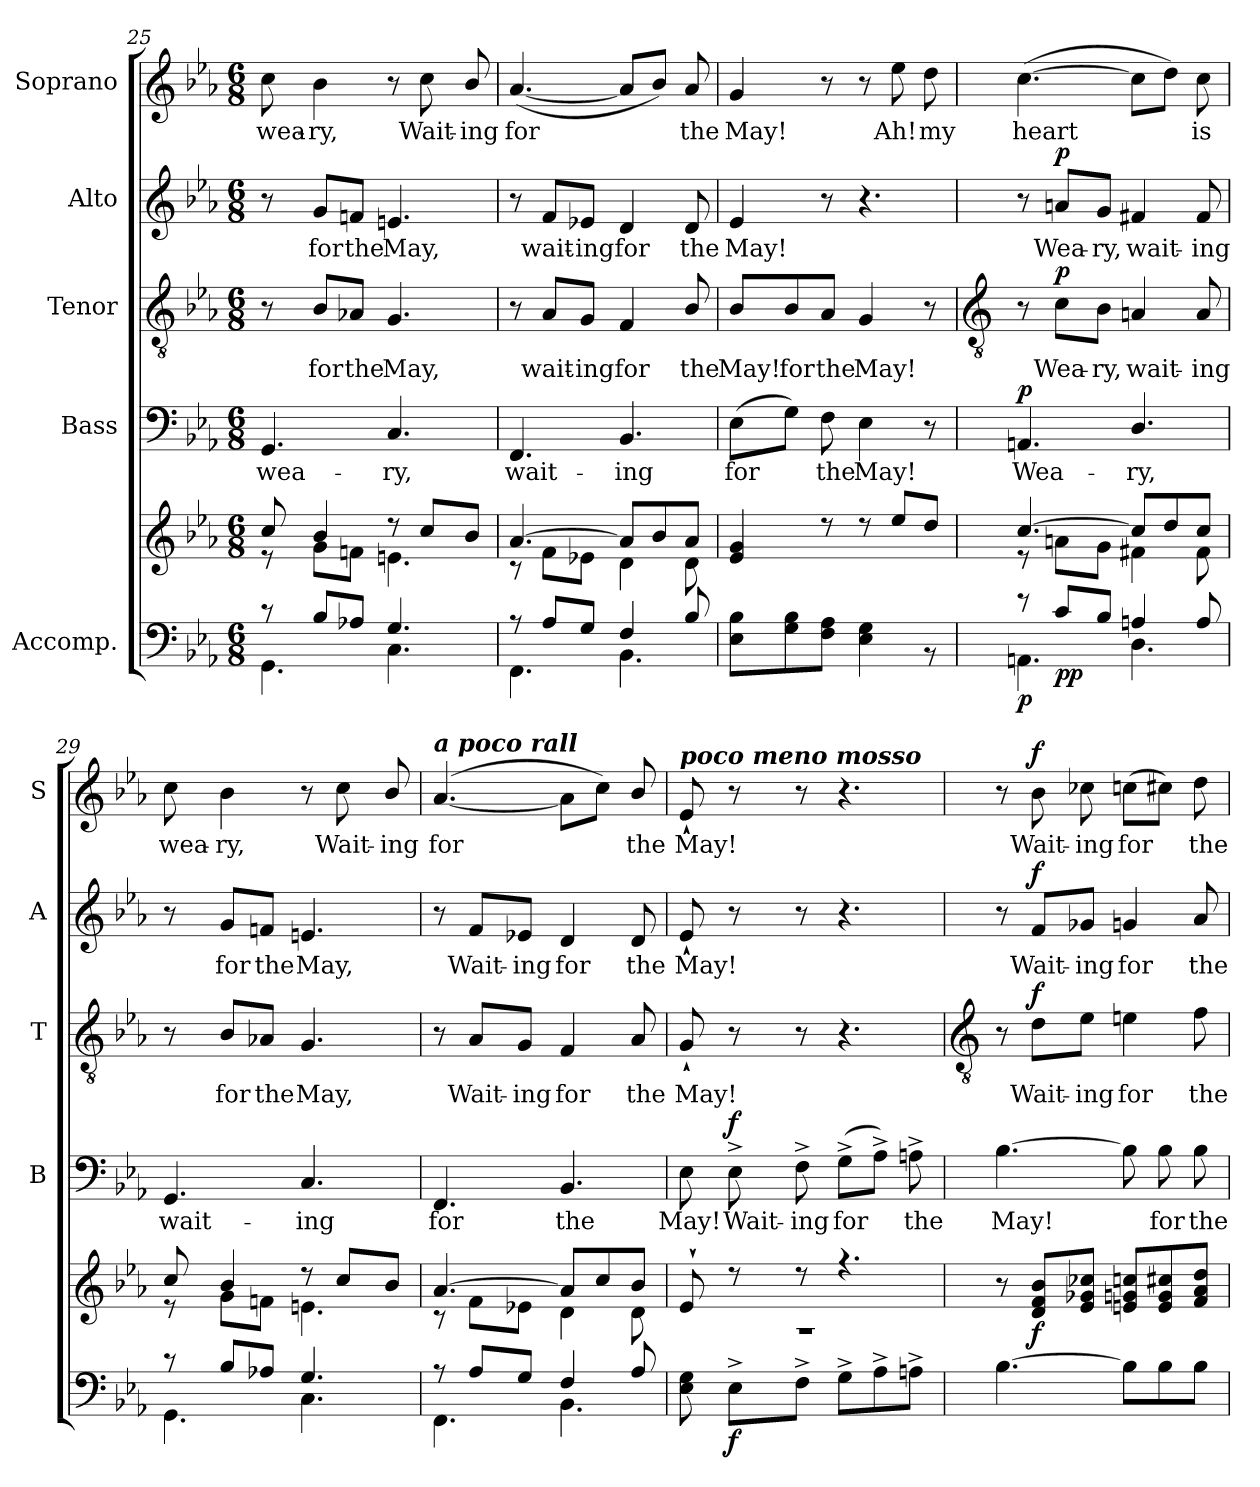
**kern	**kern	**dynam	**kern	**text	**dynam	**kern	**text	**dynam	**kern	**text	**dynam	**kern	**text	**dynam
*part5	*part5	*part5	*part4	*part4	*part4	*part3	*part3	*part3	*part2	*part2	*part2	*part1	*part1	*part1
*staff6	*staff5	*staff5/6	*staff4	*staff4	*staff4	*staff3	*staff3	*staff3	*staff2	*staff2	*staff2	*staff1	*staff1	*staff1
*I"Accomp.	*	*	*I"Bass	*	*	*I"Tenor	*	*	*I"Alto	*	*	*I"Soprano	*	*
*	*	*	*I'B	*	*	*I'T	*	*	*I'A	*	*	*I'S	*	*
*clefF4	*clefG2	*	*clefF4	*	*	*clefGv2	*	*	*clefG2	*	*	*clefG2	*	*
*k[b-e-a-]	*k[b-e-a-]	*	*k[b-e-a-]	*	*	*k[b-e-a-]	*	*	*k[b-e-a-]	*	*	*k[b-e-a-]	*	*
*E-:	*E-:	*	*E-:	*	*	*E-:	*	*	*E-:	*	*	*E-:	*	*
*M6/8	*M6/8	*	*M6/8	*	*	*M6/8	*	*	*M6/8	*	*	*M6/8	*	*
=25	=25	=25	=25	=25	=25	=25	=25	=25	=25	=25	=25	=25	=25	=25
*^	*^	*	*	*	*	*	*	*	*	*	*	*	*	*
!	!	!	!	!	!	!LO:LY:b	!	!	!	!	!	!	!	!	!LO:LY:b	!
8r	4.GG\	8cc/	8r	.	4.GG	wea-	.	8r	.	.	8r	.	.	8cc	wea-	.
!	!	!	!	!	!	!	!	!	!LO:LY:b	!	!	!LO:LY:b	!	!	!LO:LY:b	!
8B-/L	.	4b-/	8g\L	.	.	.	.	8B-/L	for	.	8g/L	for	.	4b-	-ry,	.
!	!	!	!	!	!	!	!	!	!LO:LY:b	!	!	!LO:LY:b	!	!	!	!
8A-X/J	.	.	8fn\J	.	.	.	.	8A-X/J	the	.	8fn/J	the	.	.	.	.
!	!	!	!	!	!	!LO:LY:b	!	!	!LO:LY:b	!	!	!LO:LY:b	!	!	!	!
4.G/	4.C\	8r	4.en\	.	4.C	-ry,	.	4.G	May,	.	4.en	May,	.	8r	.	.
!	!	!	!	!	!	!	!	!	!	!	!	!	!	!	!LO:LY:b	!
.	.	8cc/L	.	.	.	.	.	.	.	.	.	.	.	8cc	Wait-	.
!	!	!	!	!	!	!	!	!	!	!	!	!	!	!	!LO:LY:b	!
.	.	8b-/J	.	.	.	.	.	.	.	.	.	.	.	8b-/	-ing	.
=26	=26	=26	=26	=26	=26	=26	=26	=26	=26	=26	=26	=26	=26	=26	=26	=26
!	!	!	!	!	!	!LO:LY:b	!	!	!	!	!	!	!	!	!LO:LY:b	!
8r	4.FF\	[4.a-/	8r	.	4.FF	wait-	.	8r	.	.	8r	.	.	(<[4.a-	for	.
!	!	!	!	!	!	!	!	!	!LO:LY:b	!	!	!LO:LY:b	!	!	!	!
8A-/L	.	.	8f\L	.	.	.	.	8A-/L	wait-	.	8f/L	wait-	.	.	.	.
!	!	!	!	!	!	!	!	!	!LO:LY:b	!	!	!LO:LY:b	!	!	!	!
8G/J	.	.	8e-X\J	.	.	.	.	8G/J	-ing	.	8e-X/J	-ing	.	.	.	.
!	!	!	!	!	!	!LO:LY:b	!	!	!LO:LY:b	!	!	!LO:LY:b	!	!	!	!
4F/	4.BB-\	8a-/L]	4d\	.	4.BB-	-ing	.	4F	for	.	4d	for	.	8a-L]	.	.
.	.	8b-/	.	.	.	.	.	.	.	.	.	.	.	8b-J)	.	.
!	!	!	!	!	!	!	!	!	!LO:LY:b	!	!	!LO:LY:b	!	!	!LO:LY:b	!
8B-/	.	8a-/J	8d\	.	.	.	.	8B-/	the	.	8d	the	.	8a-	the	.
=27	=27	=27	=27	=27	=27	=27	=27	=27	=27	=27	=27	=27	=27	=27	=27	=27
!LO:N:vis=1	!	!	!LO:N:vis=1	!	!	!LO:LY:b	!	!	!LO:LY:b	!	!	!LO:LY:b	!	!	!LO:LY:b	!
2.ryy	8E-\ 8B-\L	4e-/ 4g/	2.ryy	.	(>8E-L	for	.	8B-/L	May!	.	4e-	May!	.	4g	May!	.
!	!	!	!	!	!	!	!	!	!LO:LY:b	!	!	!	!	!	!	!
.	8G\ 8B-\	.	.	.	8GJ)	.	.	8B-/	for	.	.	.	.	.	.	.
!	!	!	!	!	!	!LO:LY:b	!	!	!LO:LY:b	!	!	!	!	!	!	!
.	8F\ 8A-\J	8r	.	.	8F	the	.	8A-/J	the	.	8r	.	.	8r	.	.
!	!	!	!	!	!	!LO:LY:b	!	!	!LO:LY:b	!	!	!	!	!	!	!
.	4E-\ 4G\	8r	.	.	4E-	May!	.	4G	May!	.	4.r	.	.	8r	.	.
!	!	!	!	!	!	!	!	!	!	!	!	!	!	!	!LO:LY:b	!
.	.	8ee-/L	.	.	.	.	.	.	.	.	.	.	.	8ee-	Ah!	.
!	!	!	!	!	!	!	!	!	!	!	!	!	!	!	!LO:LY:b	!
.	8r	8dd/J	.	.	8r	.	.	8r	.	.	.	.	.	8dd	my	.
!!LO:LB:g=z
=28	=28	=28	=28	=28	=28	=28	=28	=28	=28	=28	=28	=28	=28	=28	=28	=28
*	*	*	*	*	*	*	*	*clefGv2	*	*	*	*	*	*	*	*
!	!	!	!	!LO:DY:b=2	!	!LO:LY:b	!LO:DY:b	!	!	!	!	!	!	!	!LO:LY:b	!
8r	4.AAn\	[4.cc/	8r	p	4.AAn	Wea-	p	8r	.	.	8r	.	.	(>[4.cc	heart	.
!	!	!	!	!LO:DY:b=2	!	!	!	!	!LO:LY:b	!	!	!LO:LY:b	!	!	!	!
!	!	!	!	!LO:DY:n=1:b	!	!	!	!	!	!LO:DY:b	!	!	!LO:DY:b	!	!	!
8c/L	.	.	8an\L	p p	.	.	.	8c\L	Wea-	p	8an/L	Wea-	p	.	.	.
!	!	!	!	!	!	!	!	!	!LO:LY:b	!	!	!LO:LY:b	!	!	!	!
8B-/J	.	.	8g\J	.	.	.	.	8B-\J	-ry,	.	8g/J	-ry,	.	.	.	.
!	!	!	!	!	!	!LO:LY:b	!	!	!LO:LY:b	!	!	!LO:LY:b	!	!	!	!
4An/	4.D\	8cc/L]	4f#X\	.	4.D/	-ry,	.	4An	wait-	.	4f#X	wait-	.	8ccL]	.	.
.	.	8dd/	.	.	.	.	.	.	.	.	.	.	.	8ddJ)	.	.
!	!	!	!	!	!	!	!	!	!LO:LY:b	!	!	!LO:LY:b	!	!	!LO:LY:b	!
8A/	.	8cc/J	8f#\	.	.	.	.	8A	-ing	.	8f#	-ing	.	8cc	is	.
=29	=29	=29	=29	=29	=29	=29	=29	=29	=29	=29	=29	=29	=29	=29	=29	=29
!	!	!	!	!	!	!LO:LY:b	!	!	!	!	!	!	!	!	!LO:LY:b	!
8r	4.GG\	8cc/	8r	.	4.GG	wait-	.	8r	.	.	8r	.	.	8cc	wea-	.
!	!	!	!	!	!	!	!	!	!LO:LY:b	!	!	!LO:LY:b	!	!	!LO:LY:b	!
8B-/L	.	4b-/	8g\L	.	.	.	.	8B-/L	for	.	8g/L	for	.	4b-	-ry,	.
!	!	!	!	!	!	!	!	!	!LO:LY:b	!	!	!LO:LY:b	!	!	!	!
8A-X/J	.	.	8fn\J	.	.	.	.	8A-X/J	the	.	8fn/J	the	.	.	.	.
!	!	!	!	!	!	!LO:LY:b	!	!	!LO:LY:b	!	!	!LO:LY:b	!	!	!	!
4.G/	4.C\	8r	4.en\	.	4.C	-ing	.	4.G	May,	.	4.en	May,	.	8r	.	.
!	!	!	!	!	!	!	!	!	!	!	!	!	!	!	!LO:LY:b	!
.	.	8cc/L	.	.	.	.	.	.	.	.	.	.	.	8cc	Wait-	.
!	!	!	!	!	!	!	!	!	!	!	!	!	!	!	!LO:LY:b	!
.	.	8b-/J	.	.	.	.	.	.	.	.	.	.	.	8b-/	-ing	.
=30	=30	=30	=30	=30	=30	=30	=30	=30	=30	=30	=30	=30	=30	=30	=30	=30
!	!	!	!	!	!	!	!	!	!	!	!	!	!	!LO:TX:a:Bi:t=a poco rall	!	!
!	!	!	!	!	!	!LO:LY:b	!	!	!	!	!	!	!	!	!LO:LY:b	!
8r	4.FF\	[4.a-/	8r	.	4.FF	for	.	8r	.	.	8r	.	.	(>[4.a-	for	.
!	!	!	!	!	!	!	!	!	!LO:LY:b	!	!	!LO:LY:b	!	!	!	!
8A-/L	.	.	8f\L	.	.	.	.	8A-/L	Wait-	.	8f/L	Wait-	.	.	.	.
!	!	!	!	!	!	!	!	!	!LO:LY:b	!	!	!LO:LY:b	!	!	!	!
8G/J	.	.	8e-X\J	.	.	.	.	8G/J	-ing	.	8e-X/J	-ing	.	.	.	.
!	!	!	!	!	!	!LO:LY:b	!	!	!LO:LY:b	!	!	!LO:LY:b	!	!	!	!
4F/	4.BB-\	8a-/L]	4d\	.	4.BB-	the	.	4F	for	.	4d	for	.	8a-L]	.	.
.	.	8cc/	.	.	.	.	.	.	.	.	.	.	.	8ccJ)	.	.
!	!	!	!	!	!	!	!	!	!LO:LY:b	!	!	!LO:LY:b	!	!	!LO:LY:b	!
8A-/	.	8b-/J	8d\	.	.	.	.	8A-	the	.	8d	the	.	8b-/	the	.
*v	*v	*	*	*	*	*	*	*	*	*	*	*	*	*	*	*
=31	=31	=31	=31	=31	=31	=31	=31	=31	=31	=31	=31	=31	=31	=31	=31
!	!	!	!	!	!	!	!	!	!	!	!	!	!LO:TX:a:Bi:t=poco meno mosso	!	!
!	!	!LO:N:vis=1	!	!	!LO:LY:b	!	!	!LO:LY:b	!	!	!LO:LY:b	!	!	!LO:LY:b	!
8E-\ 8G\	8e-`/	2.r	.	8E-	May!	.	8G`	May!	.	8e-`	May!	.	8e-`	May!	.
!	!	!	!LO:DY:b=2	!	!LO:LY:b	!LO:DY:b	!	!	!	!	!	!	!	!	!
8E-^\L	8r	.	f	8E-^	Wait-	f	8r	.	.	8r	.	.	8r	.	.
!	!	!	!	!	!LO:LY:b	!	!	!	!	!	!	!	!	!	!
8F^\J	8r	.	.	8F^	-ing	.	8r	.	.	8r	.	.	8r	.	.
!	!	!	!	!	!LO:LY:b	!	!	!	!	!	!	!	!	!	!
8G^\L	4.r	.	.	(>8G^L	for	.	4.r	.	.	4.r	.	.	4.r	.	.
8A-^\	.	.	.	8A-^J)	.	.	.	.	.	.	.	.	.	.	.
!	!	!	!	!	!LO:LY:b	!	!	!	!	!	!	!	!	!	!
8An^\J	.	.	.	8An^	the	.	.	.	.	.	.	.	.	.	.
*	*v	*v	*	*	*	*	*	*	*	*	*	*	*	*	*
!!LO:LB:g=z
=32	=32	=32	=32	=32	=32	=32	=32	=32	=32	=32	=32	=32	=32	=32
*	*	*	*	*	*	*clefGv2	*	*	*	*	*	*	*	*
!	!	!	!	!LO:LY:b	!	!	!	!	!	!	!	!	!	!
[4.B-	8r	.	[4.B-	May!	.	8r	.	.	8r	.	.	8r	.	.
!	!	!LO:DY:b	!	!	!	!	!LO:LY:b	!LO:DY:b	!	!LO:LY:b	!LO:DY:b	!	!LO:LY:b	!LO:DY:b
.	8d 8f 8b-L	f	.	.	.	8d\L	Wait-	f	8f/L	Wait-	f	8b-	Wait-	f
!	!	!	!	!	!	!	!LO:LY:b	!	!	!LO:LY:b	!	!	!LO:LY:b	!
.	8e- 8g-X 8cc-XJ	.	.	.	.	8e-\J	-ing	.	8g-X/J	-ing	.	8cc-X	-ing	.
!	!	!	!	!	!	!	!LO:LY:b	!	!	!LO:LY:b	!	!	!LO:LY:b	!
8B-L]	8en 8gn 8ccnL	.	8B-]	.	.	4en	for	.	4gn	for	.	(>8ccnL	for	.
!	!	!	!	!LO:LY:b	!	!	!	!	!	!	!	!	!	!
8B-	8e 8g 8cc#X	.	8B-	for	.	.	.	.	.	.	.	8cc#XJ)	.	.
!	!	!	!	!LO:LY:b	!	!	!LO:LY:b	!	!	!LO:LY:b	!	!	!LO:LY:b	!
8B-J	8f 8a- 8ddJ	.	8B-	the	.	8f	the	.	8a-	the	.	8dd	the	.
=	=	=	=	=	=	=	=	=	=	=	=	=	=	=
*-	*-	*-	*-	*-	*-	*-	*-	*-	*-	*-	*-	*-	*-	*-
